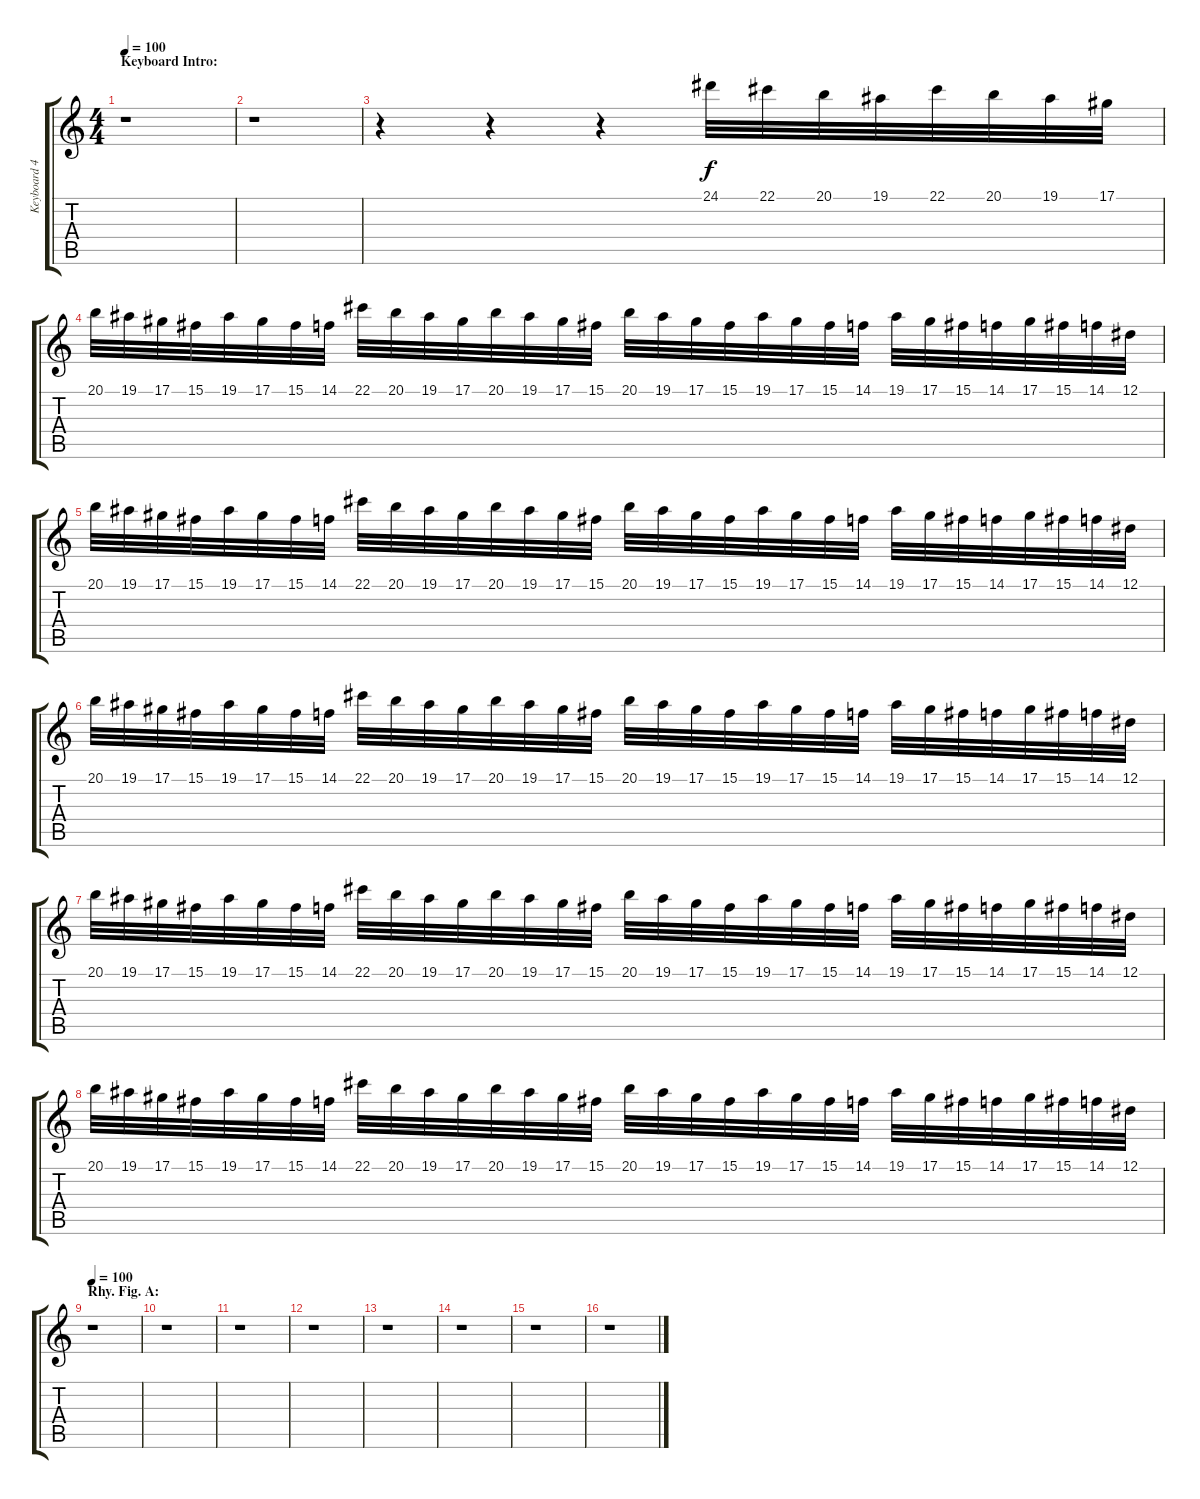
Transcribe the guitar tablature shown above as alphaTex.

\track ("Keyboard 4" "Keyboard 4") {instrument glockenspiel}
\staff {score tabs}
\tuning (Eb4 Bb3 Gb3 Db3 Ab2 Eb2) {hide}
\ts (4 4)
\section ("" "Keyboard Intro:")
\tempo 100
\clef g2
\ks c
r.1{dy f instrument glockenspiel} |
r.1 |
r.4 r.4 r.4 24.1.32 22.1.32 20.1.32 19.1.32 22.1.32 20.1.32 19.1.32 17.1.32 |
20.1.32 19.1.32 17.1.32 15.1.32 19.1.32 17.1.32 15.1.32 14.1.32 22.1.32 20.1.32 19.1.32 17.1.32 20.1.32 19.1.32 17.1.32 15.1.32 20.1.32 19.1.32 17.1.32 15.1.32 19.1.32 17.1.32 15.1.32 14.1.32 19.1.32 17.1.32 15.1.32 14.1.32 17.1.32 15.1.32 14.1.32 12.1.32 |
20.1.32 19.1.32 17.1.32 15.1.32 19.1.32 17.1.32 15.1.32 14.1.32 22.1.32 20.1.32 19.1.32 17.1.32 20.1.32 19.1.32 17.1.32 15.1.32 20.1.32 19.1.32 17.1.32 15.1.32 19.1.32 17.1.32 15.1.32 14.1.32 19.1.32 17.1.32 15.1.32 14.1.32 17.1.32 15.1.32 14.1.32 12.1.32 |
20.1.32 19.1.32 17.1.32 15.1.32 19.1.32 17.1.32 15.1.32 14.1.32 22.1.32 20.1.32 19.1.32 17.1.32 20.1.32 19.1.32 17.1.32 15.1.32 20.1.32 19.1.32 17.1.32 15.1.32 19.1.32 17.1.32 15.1.32 14.1.32 19.1.32 17.1.32 15.1.32 14.1.32 17.1.32 15.1.32 14.1.32 12.1.32 |
20.1.32 19.1.32 17.1.32 15.1.32 19.1.32 17.1.32 15.1.32 14.1.32 22.1.32 20.1.32 19.1.32 17.1.32 20.1.32 19.1.32 17.1.32 15.1.32 20.1.32 19.1.32 17.1.32 15.1.32 19.1.32 17.1.32 15.1.32 14.1.32 19.1.32 17.1.32 15.1.32 14.1.32 17.1.32 15.1.32 14.1.32 12.1.32 |
20.1.32 19.1.32 17.1.32 15.1.32 19.1.32 17.1.32 15.1.32 14.1.32 22.1.32 20.1.32 19.1.32 17.1.32 20.1.32 19.1.32 17.1.32 15.1.32 20.1.32 19.1.32 17.1.32 15.1.32 19.1.32 17.1.32 15.1.32 14.1.32 19.1.32 17.1.32 15.1.32 14.1.32 17.1.32 15.1.32 14.1.32 12.1.32 |
\section ("" "Rhy. Fig. A:")
\tempo 100
r.1 |
r.1 |
r.1 |
r.1 |
r.1 |
r.1 |
r.1 |
r.1
